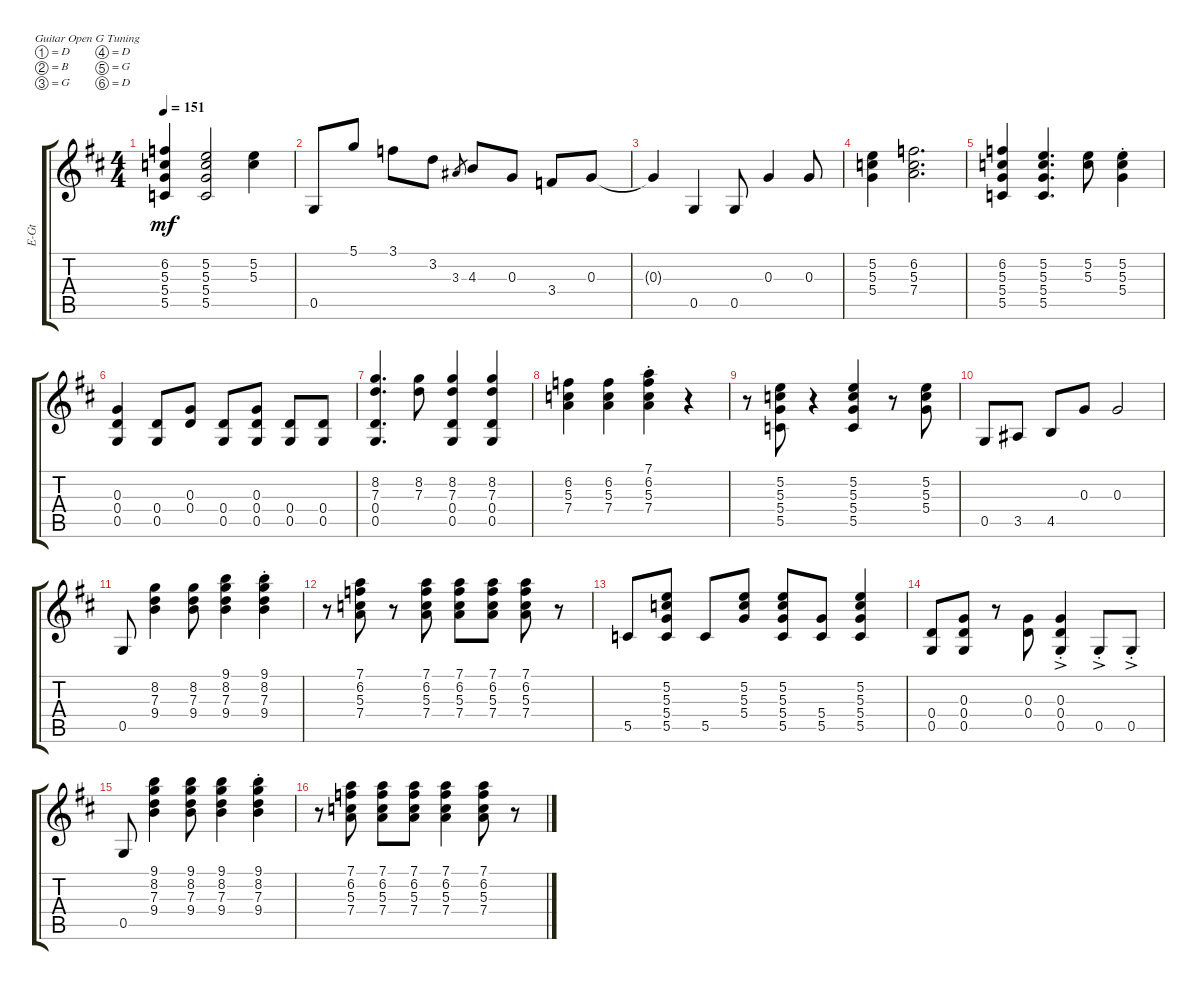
\bracketExtendMode groupsimilarinstruments
\track ("Electric Guitar-Keith" "E-Gt") {instrument overdrivenguitar}
\staff {score tabs}
\tuning (D4 B3 G3 D3 G2 D2)
\ts (4 4)
\tempo 151
\clef g2
\ks d
(5.5{acc forcenatural} 5.4{acc forcenatural} 5.3{acc forcenatural} 6.2{acc forcenatural}).4{dy mf beam Up} (5.5{acc forcenatural} 5.4{acc forcenatural} 5.3{acc forcenatural} 5.2{acc forcenatural}).2{beam Up} (5.3{acc forcenatural} 5.2{acc forcenatural}).4{beam Down} |
0.5{acc forcenatural}.8{beam Up} 5.1{acc forcenatural}.8{beam Up} 3.1{acc forcenatural}.8{beam Down} 3.2{acc forcenatural}.8{beam Down} 3.3{acc #}.8{gr beam Up} 4.3{acc forcenatural}.8{beam Up} 0.3{acc forcenatural}.8{beam Up} 3.4{acc forcenatural}.8{beam Up} 0.3{acc forcenatural}.8{beam Up} |
0.3{t acc forcenatural}.4{beam Up} 0.5{acc forcenatural}.4{beam Up} 0.5{acc forcenatural}.8{beam Up} 0.3{acc forcenatural}.4{beam Up} 0.3{acc forcenatural}.8{beam Up} |
(5.4{acc forcenatural} 5.3{acc forcenatural} 5.2{acc forcenatural}).4{beam Down} (7.4{acc forcenatural} 5.3{acc forcenatural} 6.2{acc forcenatural}).2{d beam Down} |
(5.5{acc forcenatural} 5.4{acc forcenatural} 5.3{acc forcenatural} 6.2{acc forcenatural}).4{beam Up} (5.5{acc forcenatural} 5.4{acc forcenatural} 5.3{acc forcenatural} 5.2{acc forcenatural}).4{d beam Up} (5.3{acc forcenatural} 5.2{acc forcenatural}).8{beam Down} (5.4{st acc forcenatural} 5.3{st acc forcenatural} 5.2{st acc forcenatural}).4{beam Down} |
(0.5{acc forcenatural} 0.4{acc forcenatural} 0.3{acc forcenatural}).4{beam Up} (0.5{acc forcenatural} 0.4{acc forcenatural}).8{beam Up} (0.4{acc forcenatural} 0.3{acc forcenatural}).8{beam Up} (0.5{acc forcenatural} 0.4{acc forcenatural}).8{beam Up} (0.5{acc forcenatural} 0.4{acc forcenatural} 0.3{acc forcenatural}).8{beam Up} (0.5{acc forcenatural} 0.4{acc forcenatural}).8{beam Up} (0.5{acc forcenatural} 0.4{acc forcenatural}).8{beam Up} |
(0.5{acc forcenatural} 0.4{acc forcenatural} 7.3{acc forcenatural} 8.2{acc forcenatural}).4{d beam Up} (7.3{acc forcenatural} 8.2{acc forcenatural}).8{beam Down} (0.5{acc forcenatural} 0.4{acc forcenatural} 7.3{acc forcenatural} 8.2{acc forcenatural}).4{beam Up} (0.5{acc forcenatural} 0.4{acc forcenatural} 7.3{acc forcenatural} 8.2{acc forcenatural}).4{beam Up} |
(7.4{acc forcenatural} 5.3{acc forcenatural} 6.2{acc forcenatural}).4{beam Down} (7.4{acc forcenatural} 5.3{acc forcenatural} 6.2{acc forcenatural}).4{beam Down} (7.4{st acc forcenatural} 5.3{st acc forcenatural} 6.2{st acc forcenatural} 7.1{st acc forcenatural}).4{beam Down} r.4{beam Down} |
r.8{beam Down} (5.5{acc forcenatural} 5.4{acc forcenatural} 5.3{acc forcenatural} 5.2{acc forcenatural}).8{beam Up} r.4{beam Down} (5.5{acc forcenatural} 5.4{acc forcenatural} 5.3{acc forcenatural} 5.2{acc forcenatural}).4{beam Up} r.8{beam Down} (5.4{acc forcenatural} 5.3{acc forcenatural} 5.2{acc forcenatural}).8{beam Down} |
0.5{acc forcenatural}.8{beam Up} 3.5{acc #}.8{beam Up} 4.5{acc forcenatural}.8{beam Up} 0.3{acc forcenatural}.8{beam Up} 0.3{acc forcenatural}.2{beam Up} |
0.5{acc forcenatural}.8{beam Up} (9.4{acc forcenatural} 7.3{acc forcenatural} 8.2{acc forcenatural}).4{beam Down} (9.4{acc forcenatural} 7.3{acc forcenatural} 8.2{acc forcenatural}).8{beam Down} (9.4{acc forcenatural} 7.3{acc forcenatural} 8.2{acc forcenatural} 9.1{acc forcenatural}).4{beam Down} (9.4{st acc forcenatural} 7.3{st acc forcenatural} 8.2{st acc forcenatural} 9.1{st acc forcenatural}).4{beam Down} |
r.8{beam Down} (7.4{acc forcenatural} 5.3{acc forcenatural} 6.2{acc forcenatural} 7.1{acc forcenatural}).8{beam Down} r.8{beam Down} (7.4{acc forcenatural} 5.3{acc forcenatural} 6.2{acc forcenatural} 7.1{acc forcenatural}).8{beam Down} (7.4{acc forcenatural} 5.3{acc forcenatural} 6.2{acc forcenatural} 7.1{acc forcenatural}).8{beam Down} (7.4{acc forcenatural} 5.3{acc forcenatural} 6.2{acc forcenatural} 7.1{acc forcenatural}).8{beam Down} (7.4{acc forcenatural} 5.3{acc forcenatural} 6.2{acc forcenatural} 7.1{acc forcenatural}).8{beam Down} r.8{beam Down} |
5.5{acc forcenatural}.8{beam Up} (5.5{acc forcenatural} 5.4{acc forcenatural} 5.3{acc forcenatural} 5.2{acc forcenatural}).8{beam Up} 5.5{acc forcenatural}.8{beam Up} (5.4{acc forcenatural} 5.3{acc forcenatural} 5.2{acc forcenatural}).8{beam Up} (5.5{acc forcenatural} 5.4{acc forcenatural} 5.3{acc forcenatural} 5.2{acc forcenatural}).8{beam Up} (5.5{acc forcenatural} 5.4{acc forcenatural}).8{beam Up} (5.5{acc forcenatural} 5.4{acc forcenatural} 5.3{acc forcenatural} 5.2{acc forcenatural}).4{beam Up} |
(0.5{acc forcenatural} 0.4{acc forcenatural}).8{beam Up} (0.5{acc forcenatural} 0.4{acc forcenatural} 0.3{acc forcenatural}).8{beam Up} r.8{beam Down} (0.4{acc forcenatural} 0.3{acc forcenatural}).8{beam Up} (0.5{ac st acc forcenatural} 0.4{ac st acc forcenatural} 0.3{ac st acc forcenatural}).4{beam Up} 0.5{ac st acc forcenatural}.8{beam Up} 0.5{ac st acc forcenatural}.8{beam Up} |
0.5{acc forcenatural}.8{beam Up} (9.4{acc forcenatural} 7.3{acc forcenatural} 8.2{acc forcenatural} 9.1{acc forcenatural}).4{beam Down} (9.4{acc forcenatural} 7.3{acc forcenatural} 8.2{acc forcenatural} 9.1{acc forcenatural}).8{beam Down} (9.4{acc forcenatural} 7.3{acc forcenatural} 8.2{acc forcenatural} 9.1{acc forcenatural}).4{beam Down} (9.4{st acc forcenatural} 7.3{st acc forcenatural} 8.2{st acc forcenatural} 9.1{st acc forcenatural}).4{beam Down} |
r.8{beam Down} (7.4{acc forcenatural} 5.3{acc forcenatural} 6.2{acc forcenatural} 7.1{acc forcenatural}).8{beam Down} (7.4{acc forcenatural} 5.3{acc forcenatural} 6.2{acc forcenatural} 7.1{acc forcenatural}).8{beam Down} (7.4{acc forcenatural} 5.3{acc forcenatural} 6.2{acc forcenatural} 7.1{acc forcenatural}).8{beam Down} (7.4{acc forcenatural} 5.3{acc forcenatural} 6.2{acc forcenatural} 7.1{acc forcenatural}).4{beam Down} (7.4{acc forcenatural} 5.3{acc forcenatural} 6.2{acc forcenatural} 7.1{acc forcenatural}).8{beam Down} r.8{beam Down}
